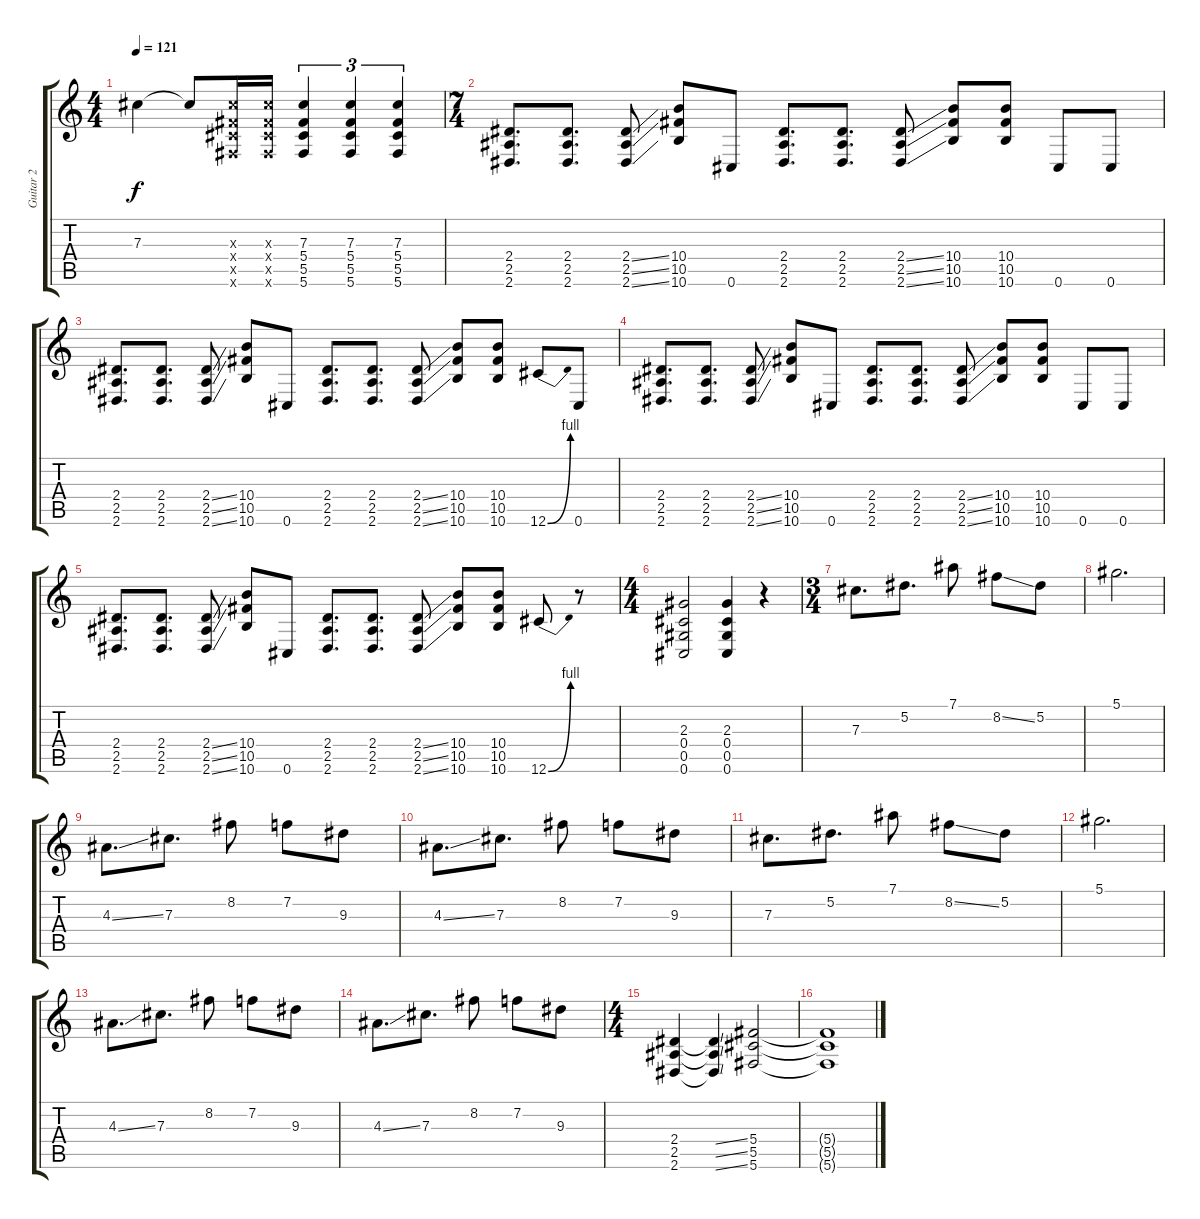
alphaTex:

\track ("Guitar 2" "Guitar 2") {instrument distortionguitar}
\staff {score tabs}
\tuning (Eb4 Bb3 Gb3 Db3 Ab2 Db2) {hide}
\ts (4 4)
\tempo 121
\clef g2
\ks c
7.3.4{dy f} 7.3{t}.8 (7.3{x} 5.4{x} 5.5{x} 5.6{x}).16 (7.3{x} 5.4{x} 5.5{x} 5.6{x}).16 (7.3 5.4 5.5 5.6).4{tu (3 2)} (7.3 5.4 5.5 5.6).4{tu (3 2)} (7.3 5.4 5.5 5.6).4{tu (3 2)} |
\ts (7 4)
(2.4 2.5 2.6).8{d} (2.4 2.5 2.6).8{d} (2.4{ss} 2.5{ss} 2.6{ss}).8 (10.4 10.5 10.6).8 0.6.8 (2.4 2.5 2.6).8{d} (2.4 2.5 2.6).8{d} (2.4{ss} 2.5{ss} 2.6{ss}).8 (10.4 10.5 10.6).8 (10.4 10.5 10.6).8 0.6.8 0.6.8 |
(2.4 2.5 2.6).8{d} (2.4 2.5 2.6).8{d} (2.4{ss} 2.5{ss} 2.6{ss}).8 (10.4 10.5 10.6).8 0.6.8 (2.4 2.5 2.6).8{d} (2.4 2.5 2.6).8{d} (2.4{ss} 2.5{ss} 2.6{ss}).8 (10.4 10.5 10.6).8 (10.4 10.5 10.6).8 12.6{be (bend 0 0 60 4)}.8 0.6.8 |
(2.4 2.5 2.6).8{d} (2.4 2.5 2.6).8{d} (2.4{ss} 2.5{ss} 2.6{ss}).8 (10.4 10.5 10.6).8 0.6.8 (2.4 2.5 2.6).8{d} (2.4 2.5 2.6).8{d} (2.4{ss} 2.5{ss} 2.6{ss}).8 (10.4 10.5 10.6).8 (10.4 10.5 10.6).8 0.6.8 0.6.8 |
(2.4 2.5 2.6).8{d} (2.4 2.5 2.6).8{d} (2.4{ss} 2.5{ss} 2.6{ss}).8 (10.4 10.5 10.6).8 0.6.8 (2.4 2.5 2.6).8{d} (2.4 2.5 2.6).8{d} (2.4{ss} 2.5{ss} 2.6{ss}).8 (10.4 10.5 10.6).8 (10.4 10.5 10.6).8 12.6{be (bend 0 0 60 4)}.8 r.8 |
\ts (4 4)
(2.3 0.4 0.5 0.6).2 (2.3 0.4 0.5 0.6).4 r.4 |
\ts (3 4)
7.3.8{d} 5.2.8{d} 7.1.8 8.2{ss}.8 5.2.8 |
5.1.2{d} |
4.3{ss}.8{d} 7.3.8{d} 8.2.8 7.2.8 9.3.8 |
4.3{ss}.8{d} 7.3.8{d} 8.2.8 7.2.8 9.3.8 |
7.3.8{d} 5.2.8{d} 7.1.8 8.2{ss}.8 5.2.8 |
5.1.2{d} |
4.3{ss}.8{d} 7.3.8{d} 8.2.8 7.2.8 9.3.8 |
4.3{ss}.8{d} 7.3.8{d} 8.2.8 7.2.8 9.3.8 |
\ts (4 4)
(2.4 2.5 2.6).4 (2.4{ss t} 2.5{ss t} 2.6{ss t}).4 (5.4 5.5 5.6).2 |
(5.4{t} 5.5{t} 5.6{t}).1
